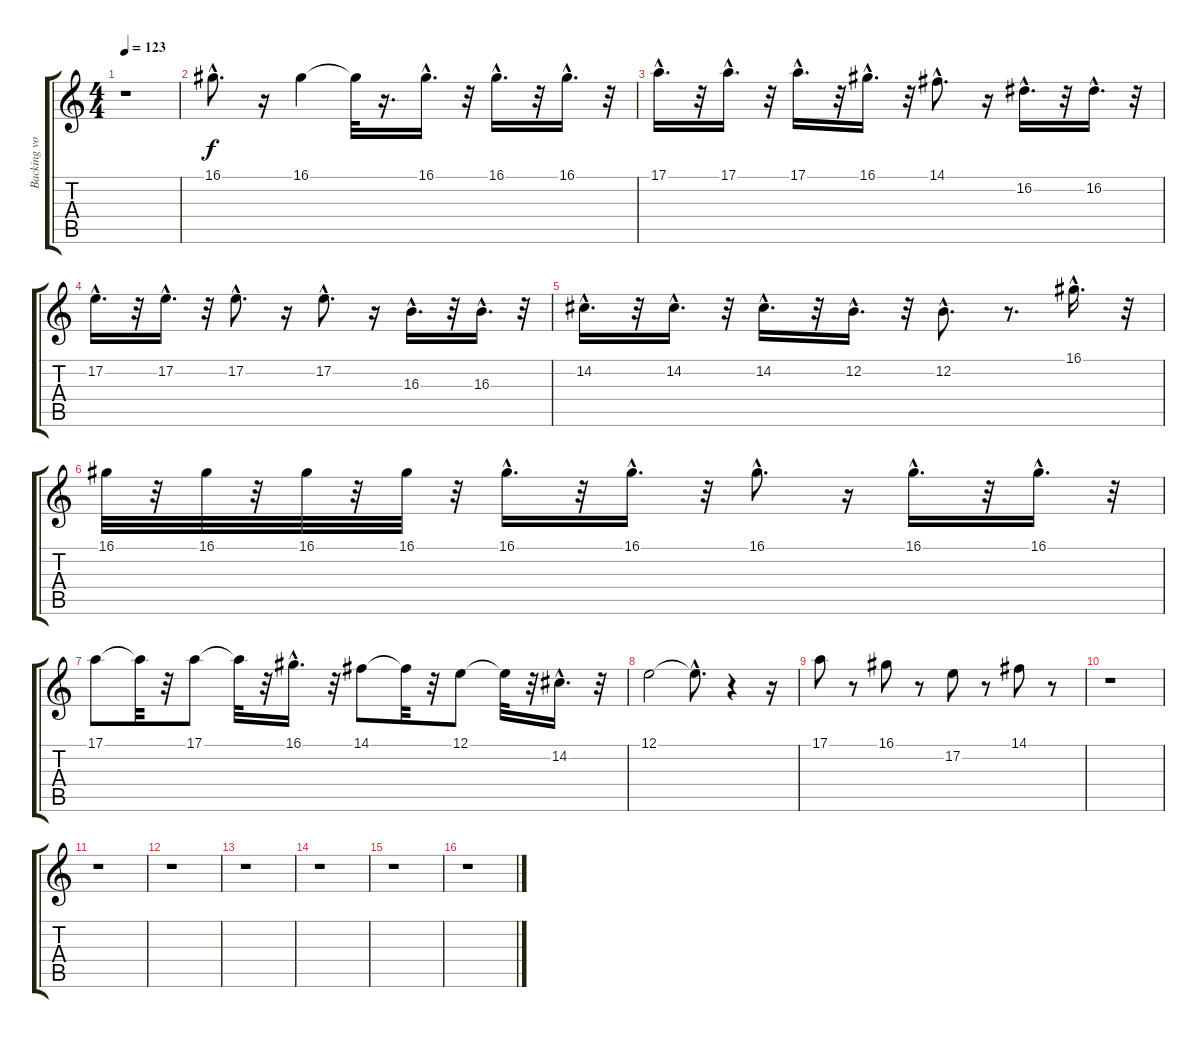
\track ("Backing vocals" "Backing vo") {instrument voiceoohs}
\staff {score tabs}
\tuning (E4 B3 G3 D3 A2 E2) {hide}
\ts (4 4)
\tempo 123
\clef g2
\ks c
r.1{dy f} |
16.1{hac}.8{d} r.16 16.1.4 16.1{t}.32 r.16{d} 16.1{hac}.16{d} r.32 16.1{hac}.16{d} r.32 16.1{hac}.16{d} r.32 |
17.1{hac}.16{d} r.32 17.1{hac}.16{d} r.32 17.1{hac}.16{d} r.32 16.1{hac}.16{d} r.32 14.1{hac}.8{d} r.16 16.2{hac}.16{d} r.32 16.2{hac}.16{d} r.32 |
17.2{hac}.16{d} r.32 17.2{hac}.16{d} r.32 17.2{hac}.8{d} r.16 17.2{hac}.8{d} r.16 16.3{hac}.16{d} r.32 16.3{hac}.16{d} r.32 |
14.2{hac}.16{d} r.32 14.2{hac}.16{d} r.32 14.2{hac}.16{d} r.32 12.2{hac}.16{d} r.32 12.2{hac}.8{d} r.8{d} 16.1{hac}.16{d} r.32 |
16.1.32 r.32 16.1.32 r.32 16.1.32 r.32 16.1.32 r.32 16.1{hac}.16{d} r.32 16.1{hac}.16{d} r.32 16.1{hac}.8{d} r.16 16.1{hac}.16{d} r.32 16.1{hac}.16{d} r.32 |
17.1.8 17.1{t}.32 r.32 17.1.8 17.1{t}.32 r.32 16.1{hac}.16{d} r.32 14.1.8 14.1{t}.32 r.32 12.1.8 12.1{t}.32 r.32 14.2{hac}.16{d} r.32 |
12.1.2 12.1{hac t}.8{d} r.4 r.16 |
17.1.8 r.8 16.1.8 r.8 17.2.8 r.8 14.1.8 r.8 |
r.1 |
r.1 |
r.1 |
r.1 |
r.1 |
r.1 |
r.1
